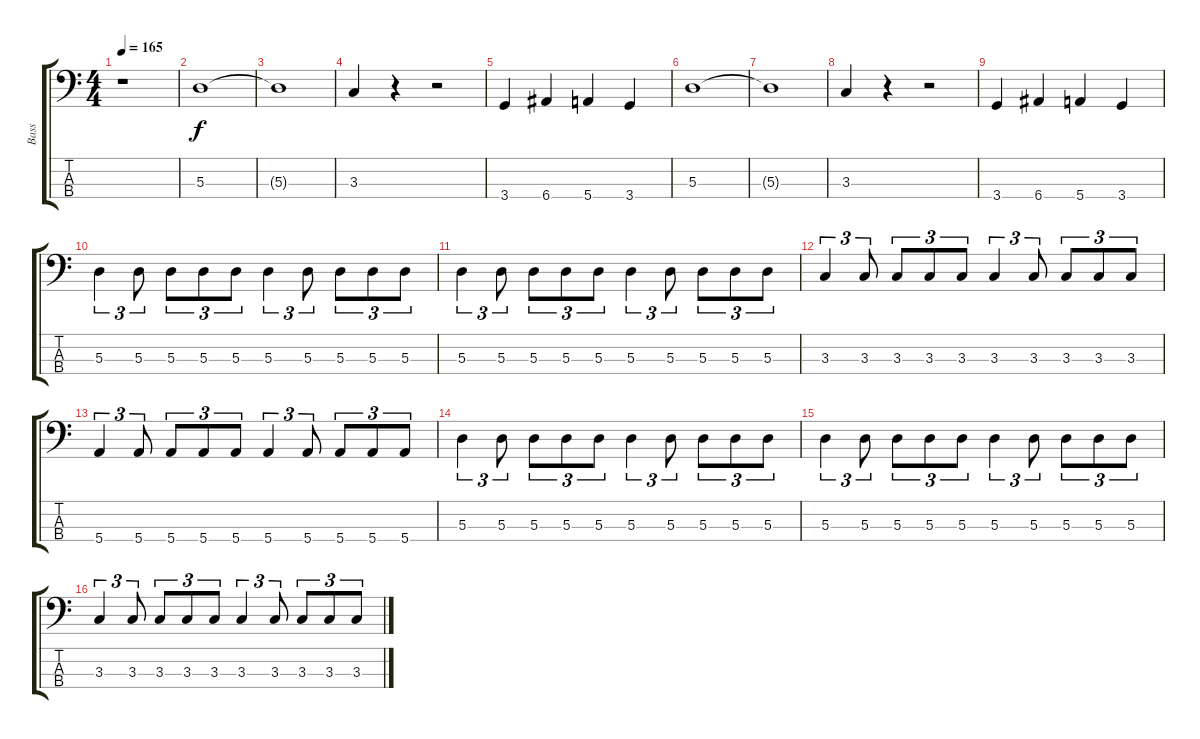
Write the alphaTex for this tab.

\track ("Bass" "Bass") {instrument electricbassfinger}
\staff {score tabs}
\tuning (G2 D2 A1 E1) {hide}
\ts (4 4)
\tempo 165
\clef f4
\ks c
r.1{dy f instrument electricbassfinger} |
5.3.1 |
5.3{t}.1 |
3.3.4 r.4 r.2 |
3.4.4 6.4.4 5.4.4 3.4.4 |
5.3.1 |
5.3{t}.1 |
3.3.4 r.4 r.2 |
3.4.4 6.4.4 5.4.4 3.4.4 |
5.3.4{tu (3 2)} 5.3.8{tu (3 2)} 5.3.8{tu (3 2)} 5.3.8{tu (3 2)} 5.3.8{tu (3 2)} 5.3.4{tu (3 2)} 5.3.8{tu (3 2)} 5.3.8{tu (3 2)} 5.3.8{tu (3 2)} 5.3.8{tu (3 2)} |
5.3.4{tu (3 2)} 5.3.8{tu (3 2)} 5.3.8{tu (3 2)} 5.3.8{tu (3 2)} 5.3.8{tu (3 2)} 5.3.4{tu (3 2)} 5.3.8{tu (3 2)} 5.3.8{tu (3 2)} 5.3.8{tu (3 2)} 5.3.8{tu (3 2)} |
3.3.4{tu (3 2)} 3.3.8{tu (3 2)} 3.3.8{tu (3 2)} 3.3.8{tu (3 2)} 3.3.8{tu (3 2)} 3.3.4{tu (3 2)} 3.3.8{tu (3 2)} 3.3.8{tu (3 2)} 3.3.8{tu (3 2)} 3.3.8{tu (3 2)} |
5.4.4{tu (3 2)} 5.4.8{tu (3 2)} 5.4.8{tu (3 2)} 5.4.8{tu (3 2)} 5.4.8{tu (3 2)} 5.4.4{tu (3 2)} 5.4.8{tu (3 2)} 5.4.8{tu (3 2)} 5.4.8{tu (3 2)} 5.4.8{tu (3 2)} |
5.3.4{tu (3 2)} 5.3.8{tu (3 2)} 5.3.8{tu (3 2)} 5.3.8{tu (3 2)} 5.3.8{tu (3 2)} 5.3.4{tu (3 2)} 5.3.8{tu (3 2)} 5.3.8{tu (3 2)} 5.3.8{tu (3 2)} 5.3.8{tu (3 2)} |
5.3.4{tu (3 2)} 5.3.8{tu (3 2)} 5.3.8{tu (3 2)} 5.3.8{tu (3 2)} 5.3.8{tu (3 2)} 5.3.4{tu (3 2)} 5.3.8{tu (3 2)} 5.3.8{tu (3 2)} 5.3.8{tu (3 2)} 5.3.8{tu (3 2)} |
3.3.4{tu (3 2)} 3.3.8{tu (3 2)} 3.3.8{tu (3 2)} 3.3.8{tu (3 2)} 3.3.8{tu (3 2)} 3.3.4{tu (3 2)} 3.3.8{tu (3 2)} 3.3.8{tu (3 2)} 3.3.8{tu (3 2)} 3.3.8{tu (3 2)}
